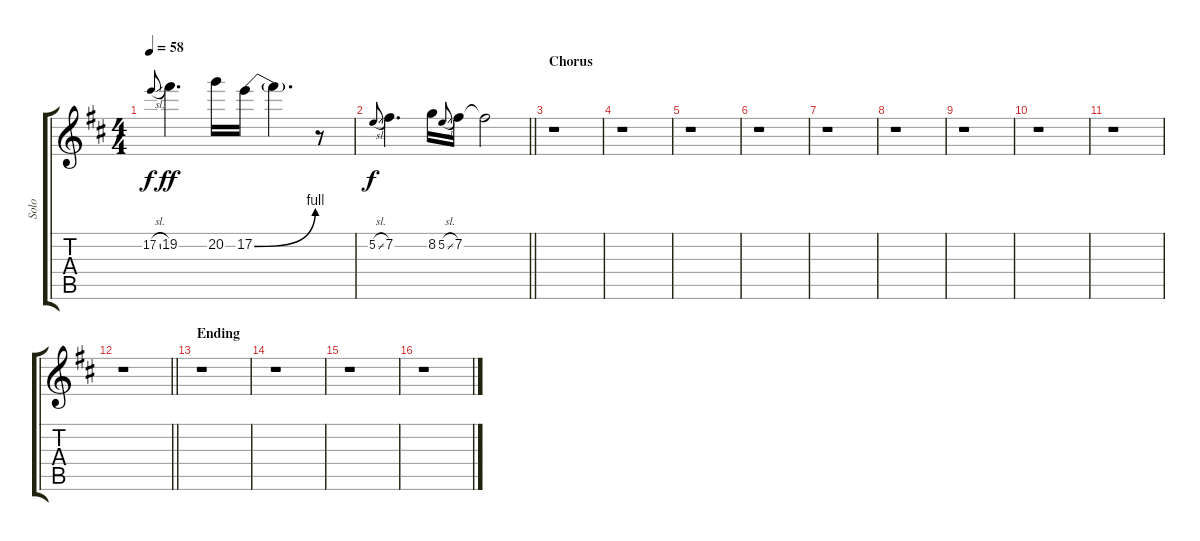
\track ("Solo" "Solo") {instrument overdrivenguitar}
\staff {score tabs}
\tuning (E4 B3 G3 D3 A2 E2) {hide}
\ts (4 4)
\tempo 58
\clef g2
\ks bminor
17.2{sl}.8{gr onbeat dy f} 19.2.4{d dy ff} 20.2.16 17.2{be (bend 0 0 60 4)}.16 17.2{t}.4{d} r.8 |
\barLineRight lightlight
5.2{sl}.8{gr onbeat dy f} 7.2.4{d} 8.2.16 5.2{sl}.8{gr onbeat} 7.2.16 7.2{t}.2 |
\section ("" "Chorus")
r.1 |
r.1 |
r.1 |
r.1 |
r.1 |
r.1 |
r.1 |
r.1 |
r.1 |
\barLineRight lightlight
r.1 |
\section ("" "Ending")
r.1 |
r.1 |
r.1 |
r.1
